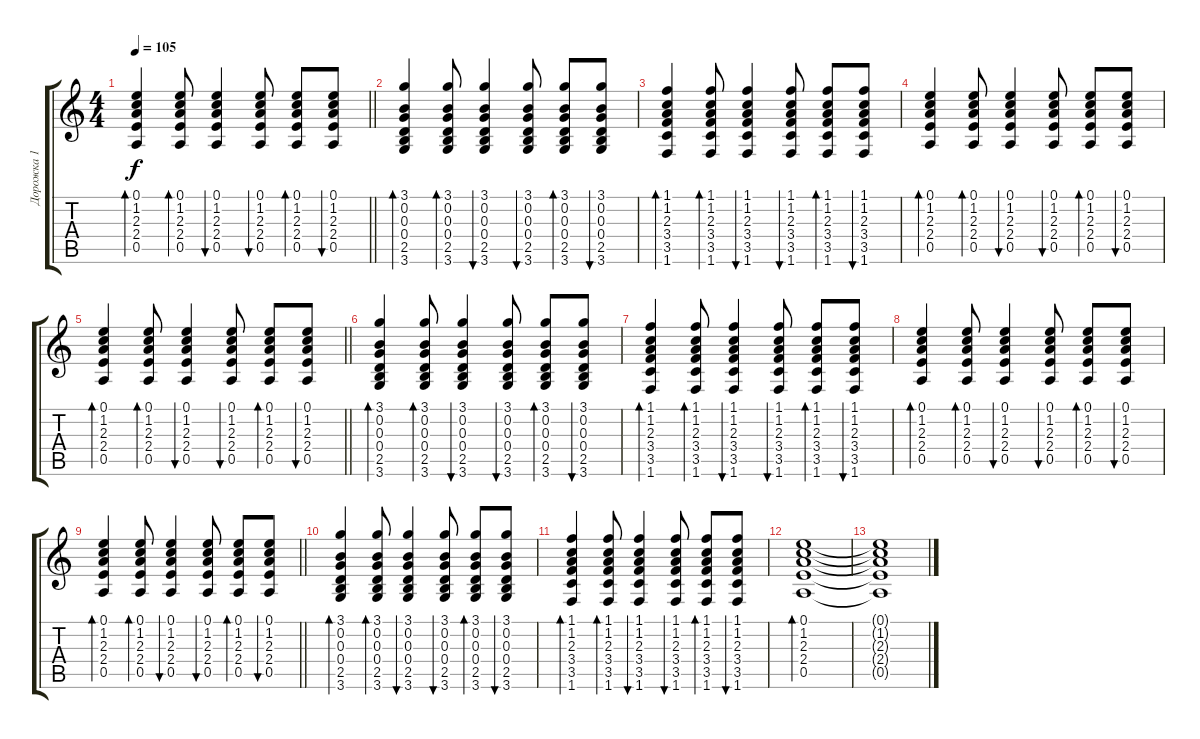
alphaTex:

\track ("Дорожка 1" "Дорожка 1") {instrument acousticguitarsteel}
\staff {score tabs}
\tuning (E4 B3 G3 D3 A2 E2) {hide}
\ts (4 4)
\tempo 105
\clef g2
\barLineRight lightlight
\ks c
(0.1 1.2 2.3 2.4 0.5).4{bd 60 dy f} (0.1 1.2 2.3 2.4 0.5).8{bd 60} (0.1 1.2 2.3 2.4 0.5).4{bu 60} (0.1 1.2 2.3 2.4 0.5).8{bu 60} (0.1 1.2 2.3 2.4 0.5).8{bd 60} (0.1 1.2 2.3 2.4 0.5).8{bu 60} |
(3.1 0.2 0.3 0.4 2.5 3.6).4{bd 60} (3.1 0.2 0.3 0.4 2.5 3.6).8{bd 60} (3.1 0.2 0.3 0.4 2.5 3.6).4{bu 60} (3.1 0.2 0.3 0.4 2.5 3.6).8{bu 60} (3.1 0.2 0.3 0.4 2.5 3.6).8{bd 60} (3.1 0.2 0.3 0.4 2.5 3.6).8{bu 60} |
(1.1 1.2 2.3 3.4 3.5 1.6).4{bd 60} (1.1 1.2 2.3 3.4 3.5 1.6).8{bd 60} (1.1 1.2 2.3 3.4 3.5 1.6).4{bu 60} (1.1 1.2 2.3 3.4 3.5 1.6).8{bu 60} (1.1 1.2 2.3 3.4 3.5 1.6).8{bd 60} (1.1 1.2 2.3 3.4 3.5 1.6).8{bu 60} |
(0.1 1.2 2.3 2.4 0.5).4{bd 60} (0.1 1.2 2.3 2.4 0.5).8{bd 60} (0.1 1.2 2.3 2.4 0.5).4{bu 60} (0.1 1.2 2.3 2.4 0.5).8{bu 60} (0.1 1.2 2.3 2.4 0.5).8{bd 60} (0.1 1.2 2.3 2.4 0.5).8{bu 60} |
\barLineRight lightlight
(0.1 1.2 2.3 2.4 0.5).4{bd 60} (0.1 1.2 2.3 2.4 0.5).8{bd 60} (0.1 1.2 2.3 2.4 0.5).4{bu 60} (0.1 1.2 2.3 2.4 0.5).8{bu 60} (0.1 1.2 2.3 2.4 0.5).8{bd 60} (0.1 1.2 2.3 2.4 0.5).8{bu 60} |
(3.1 0.2 0.3 0.4 2.5 3.6).4{bd 60} (3.1 0.2 0.3 0.4 2.5 3.6).8{bd 60} (3.1 0.2 0.3 0.4 2.5 3.6).4{bu 60} (3.1 0.2 0.3 0.4 2.5 3.6).8{bu 60} (3.1 0.2 0.3 0.4 2.5 3.6).8{bd 60} (3.1 0.2 0.3 0.4 2.5 3.6).8{bu 60} |
(1.1 1.2 2.3 3.4 3.5 1.6).4{bd 60} (1.1 1.2 2.3 3.4 3.5 1.6).8{bd 60} (1.1 1.2 2.3 3.4 3.5 1.6).4{bu 60} (1.1 1.2 2.3 3.4 3.5 1.6).8{bu 60} (1.1 1.2 2.3 3.4 3.5 1.6).8{bd 60} (1.1 1.2 2.3 3.4 3.5 1.6).8{bu 60} |
(0.1 1.2 2.3 2.4 0.5).4{bd 60} (0.1 1.2 2.3 2.4 0.5).8{bd 60} (0.1 1.2 2.3 2.4 0.5).4{bu 60} (0.1 1.2 2.3 2.4 0.5).8{bu 60} (0.1 1.2 2.3 2.4 0.5).8{bd 60} (0.1 1.2 2.3 2.4 0.5).8{bu 60} |
\barLineRight lightlight
(0.1 1.2 2.3 2.4 0.5).4{bd 60} (0.1 1.2 2.3 2.4 0.5).8{bd 60} (0.1 1.2 2.3 2.4 0.5).4{bu 60} (0.1 1.2 2.3 2.4 0.5).8{bu 60} (0.1 1.2 2.3 2.4 0.5).8{bd 60} (0.1 1.2 2.3 2.4 0.5).8{bu 60} |
(3.1 0.2 0.3 0.4 2.5 3.6).4{bd 60} (3.1 0.2 0.3 0.4 2.5 3.6).8{bd 60} (3.1 0.2 0.3 0.4 2.5 3.6).4{bu 60} (3.1 0.2 0.3 0.4 2.5 3.6).8{bu 60} (3.1 0.2 0.3 0.4 2.5 3.6).8{bd 60} (3.1 0.2 0.3 0.4 2.5 3.6).8{bu 60} |
(1.1 1.2 2.3 3.4 3.5 1.6).4{bd 60} (1.1 1.2 2.3 3.4 3.5 1.6).8{bd 60} (1.1 1.2 2.3 3.4 3.5 1.6).4{bu 60} (1.1 1.2 2.3 3.4 3.5 1.6).8{bu 60} (1.1 1.2 2.3 3.4 3.5 1.6).8{bd 60} (1.1 1.2 2.3 3.4 3.5 1.6).8{bu 60} |
(0.1 1.2 2.3 2.4 0.5).1{bd 60} |
(0.1{t} 1.2{t} 2.3{t} 2.4{t} 0.5{t}).1
